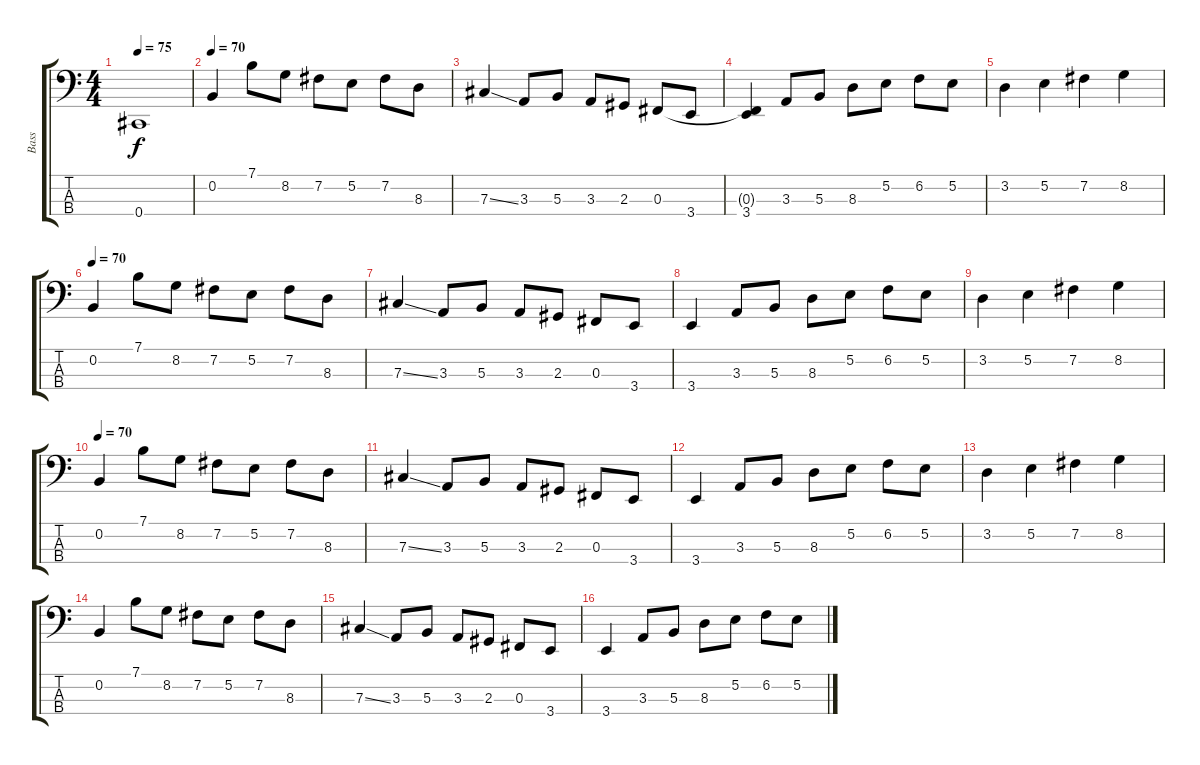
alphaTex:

\track ("Bass" "Bass") {instrument electricbasspick}
\staff {score tabs}
\tuning (E2 B1 Gb1 Db1) {hide}
\ts (4 4)
\tempo 75
\clef f4
\ks c
0.4{t}.1{dy f} |
\tempo 70
0.2.4 7.1.8 8.2.8 7.2.8 5.2.8 7.2.8 8.3.8 |
7.3{ss}.4 3.3.8 5.3.8 3.3.8 2.3.8 0.3.8 3.4.8 |
(0.3{t} 3.4).4 3.3.8 5.3.8 8.3.8 5.2.8 6.2.8 5.2.8 |
3.2.4 5.2.4 7.2.4 8.2.4 |
\tempo 70
0.2.4 7.1.8 8.2.8 7.2.8 5.2.8 7.2.8 8.3.8 |
7.3{ss}.4 3.3.8 5.3.8 3.3.8 2.3.8 0.3.8 3.4.8 |
3.4.4 3.3.8 5.3.8 8.3.8 5.2.8 6.2.8 5.2.8 |
3.2.4 5.2.4 7.2.4 8.2.4 |
\tempo 70
0.2.4 7.1.8 8.2.8 7.2.8 5.2.8 7.2.8 8.3.8 |
7.3{ss}.4 3.3.8 5.3.8 3.3.8 2.3.8 0.3.8 3.4.8 |
3.4.4 3.3.8 5.3.8 8.3.8 5.2.8 6.2.8 5.2.8 |
3.2.4 5.2.4 7.2.4 8.2.4 |
0.2.4 7.1.8 8.2.8 7.2.8 5.2.8 7.2.8 8.3.8 |
7.3{ss}.4 3.3.8 5.3.8 3.3.8 2.3.8 0.3.8 3.4.8 |
3.4.4 3.3.8 5.3.8 8.3.8 5.2.8 6.2.8 5.2.8
